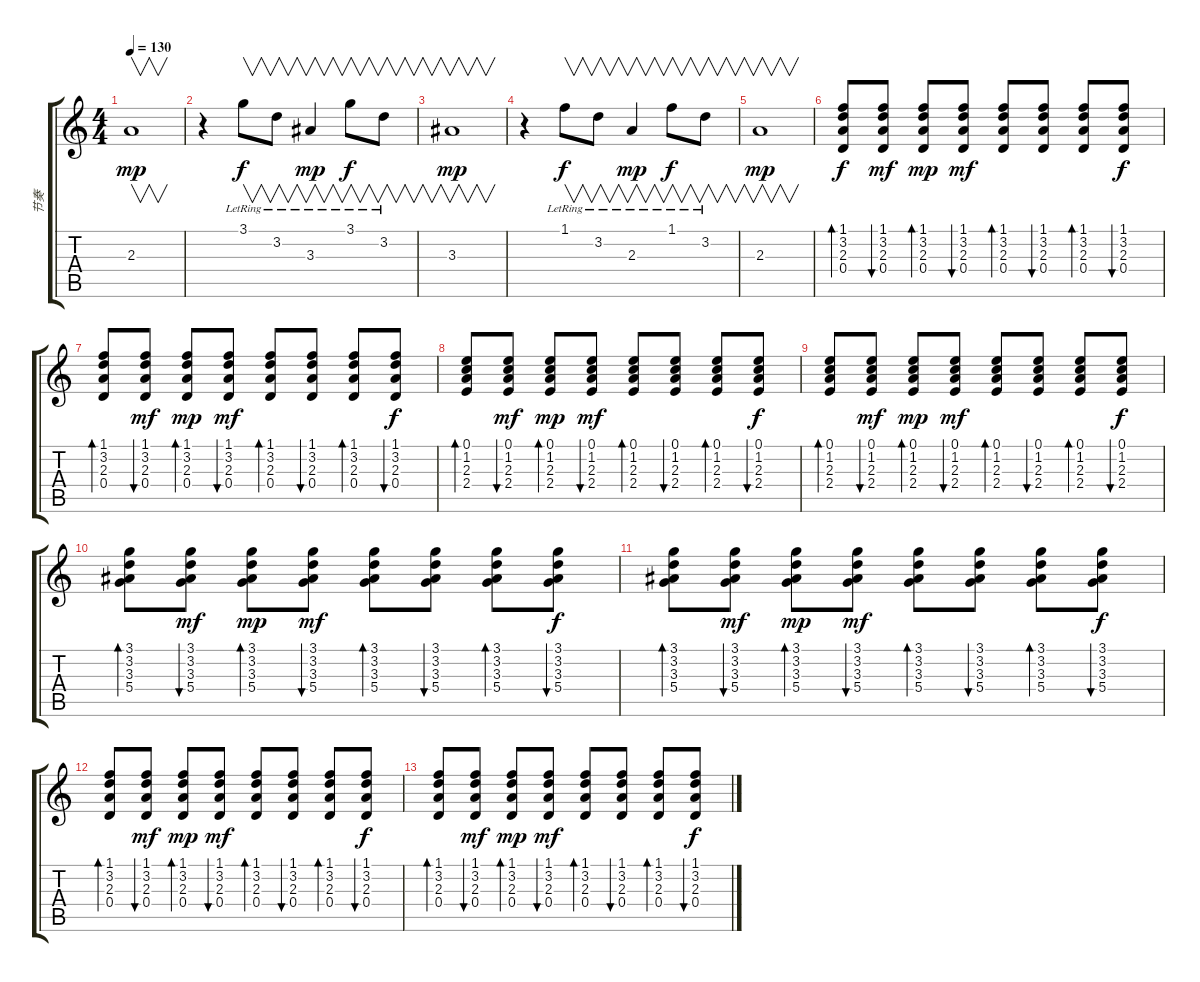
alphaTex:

\track ("节奏" "节奏") {instrument electricguitarclean}
\staff {score tabs}
\tuning (E4 B3 G3 D3 A2 E2) {hide}
\ts (4 4)
\tempo 130
\clef g2
\ks c
2.3.1{v dy mp} |
r.4 3.1{lr}.8{v dy f} 3.2{lr}.8{v} 3.3{lr}.4{v dy mp} 3.1{lr}.8{v dy f} 3.2{lr}.8{v} |
3.3.1{v dy mp} |
r.4 1.1{lr}.8{v dy f} 3.2{lr}.8{v} 2.3{lr}.4{v dy mp} 1.1{lr}.8{v dy f} 3.2{lr}.8{v} |
2.3.1{v dy mp} |
(1.1 3.2 2.3 0.4).8{bd 30 dy f} (1.1 3.2 2.3 0.4).8{bu 30 dy mf} (1.1 3.2 2.3 0.4).8{bd 30 dy mp} (1.1 3.2 2.3 0.4).8{bu 30 dy mf} (1.1 3.2 2.3 0.4).8{bd 30} (1.1 3.2 2.3 0.4).8{bu 30} (1.1 3.2 2.3 0.4).8{bd 30} (1.1 3.2 2.3 0.4).8{bu 30 dy f} |
(1.1 3.2 2.3 0.4).8{bd 30} (1.1 3.2 2.3 0.4).8{bu 30 dy mf} (1.1 3.2 2.3 0.4).8{bd 30 dy mp} (1.1 3.2 2.3 0.4).8{bu 30 dy mf} (1.1 3.2 2.3 0.4).8{bd 30} (1.1 3.2 2.3 0.4).8{bu 30} (1.1 3.2 2.3 0.4).8{bd 30} (1.1 3.2 2.3 0.4).8{bu 30 dy f} |
(0.1 1.2 2.3 2.4).8{bd 30} (0.1 1.2 2.3 2.4).8{bu 30 dy mf} (0.1 1.2 2.3 2.4).8{bd 30 dy mp} (0.1 1.2 2.3 2.4).8{bu 30 dy mf} (0.1 1.2 2.3 2.4).8{bd 30} (0.1 1.2 2.3 2.4).8{bu 30} (0.1 1.2 2.3 2.4).8{bd 30} (0.1 1.2 2.3 2.4).8{bu 30 dy f} |
(0.1 1.2 2.3 2.4).8{bd 30} (0.1 1.2 2.3 2.4).8{bu 30 dy mf} (0.1 1.2 2.3 2.4).8{bd 30 dy mp} (0.1 1.2 2.3 2.4).8{bu 30 dy mf} (0.1 1.2 2.3 2.4).8{bd 30} (0.1 1.2 2.3 2.4).8{bu 30} (0.1 1.2 2.3 2.4).8{bd 30} (0.1 1.2 2.3 2.4).8{bu 30 dy f} |
(3.1 3.2 3.3 5.4).8{bd 30} (3.1 3.2 3.3 5.4).8{bu 30 dy mf} (3.1 3.2 3.3 5.4).8{bd 30 dy mp} (3.1 3.2 3.3 5.4).8{bu 30 dy mf} (3.1 3.2 3.3 5.4).8{bd 30} (3.1 3.2 3.3 5.4).8{bu 30} (3.1 3.2 3.3 5.4).8{bd 30} (3.1 3.2 3.3 5.4).8{bu 30 dy f} |
(3.1 3.2 3.3 5.4).8{bd 30} (3.1 3.2 3.3 5.4).8{bu 30 dy mf} (3.1 3.2 3.3 5.4).8{bd 30 dy mp} (3.1 3.2 3.3 5.4).8{bu 30 dy mf} (3.1 3.2 3.3 5.4).8{bd 30} (3.1 3.2 3.3 5.4).8{bu 30} (3.1 3.2 3.3 5.4).8{bd 30} (3.1 3.2 3.3 5.4).8{bu 30 dy f} |
(1.1 3.2 2.3 0.4).8{bd 30} (1.1 3.2 2.3 0.4).8{bu 30 dy mf} (1.1 3.2 2.3 0.4).8{bd 30 dy mp} (1.1 3.2 2.3 0.4).8{bu 30 dy mf} (1.1 3.2 2.3 0.4).8{bd 30} (1.1 3.2 2.3 0.4).8{bu 30} (1.1 3.2 2.3 0.4).8{bd 30} (1.1 3.2 2.3 0.4).8{bu 30 dy f} |
(1.1 3.2 2.3 0.4).8{bd 30} (1.1 3.2 2.3 0.4).8{bu 30 dy mf} (1.1 3.2 2.3 0.4).8{bd 30 dy mp} (1.1 3.2 2.3 0.4).8{bu 30 dy mf} (1.1 3.2 2.3 0.4).8{bd 30} (1.1 3.2 2.3 0.4).8{bu 30} (1.1 3.2 2.3 0.4).8{bd 30} (1.1 3.2 2.3 0.4).8{bu 30 dy f}
